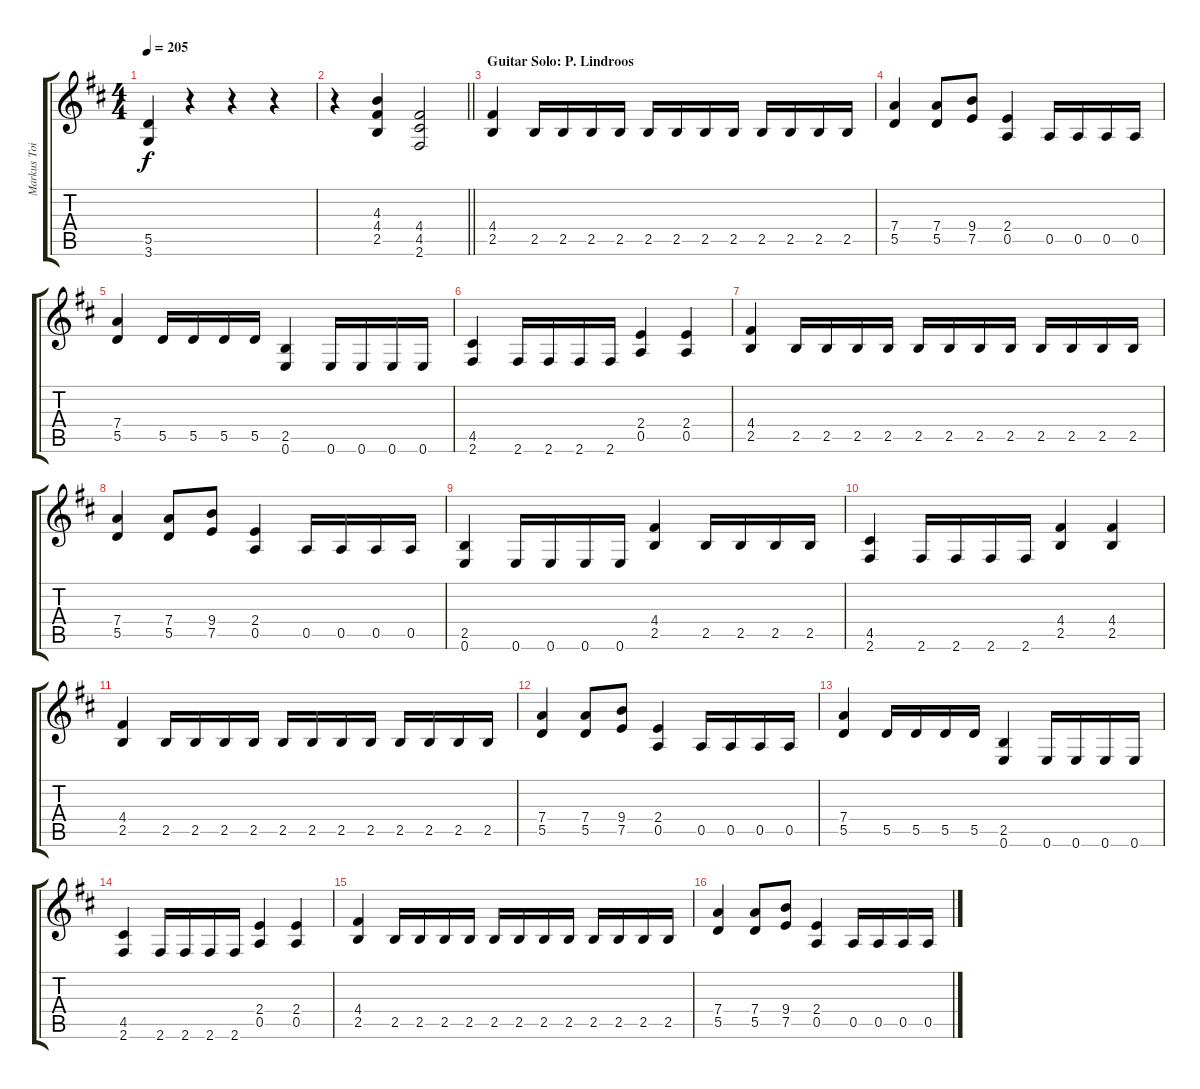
\track ("Markus Toivonen" "Markus Toi") {instrument distortionguitar}
\staff {score tabs}
\tuning (E4 B3 G3 D3 A2 E2) {hide}
\ts (4 4)
\tempo 205
\clef g2
\ks bminor
(5.5 3.6).4{dy f} r.4 r.4 r.4 |
\barLineRight lightlight
r.4 (4.3 4.4 2.5).4 (4.4 4.5 2.6).2 |
\section ("" "Guitar Solo: P. Lindroos")
(4.4 2.5).4 2.5.16 2.5.16 2.5.16 2.5.16 2.5.16 2.5.16 2.5.16 2.5.16 2.5.16 2.5.16 2.5.16 2.5.16 |
(7.4 5.5).4 (7.4 5.5).8 (9.4 7.5).8 (2.4 0.5).4 0.5.16 0.5.16 0.5.16 0.5.16 |
(7.4 5.5).4 5.5.16 5.5.16 5.5.16 5.5.16 (2.5 0.6).4 0.6.16 0.6.16 0.6.16 0.6.16 |
(4.5 2.6).4 2.6.16 2.6.16 2.6.16 2.6.16 (2.4 0.5).4 (2.4 0.5).4 |
(4.4 2.5).4 2.5.16 2.5.16 2.5.16 2.5.16 2.5.16 2.5.16 2.5.16 2.5.16 2.5.16 2.5.16 2.5.16 2.5.16 |
(7.4 5.5).4 (7.4 5.5).8 (9.4 7.5).8 (2.4 0.5).4 0.5.16 0.5.16 0.5.16 0.5.16 |
(2.5 0.6).4 0.6.16 0.6.16 0.6.16 0.6.16 (4.4 2.5).4 2.5.16 2.5.16 2.5.16 2.5.16 |
(4.5 2.6).4 2.6.16 2.6.16 2.6.16 2.6.16 (4.4 2.5).4 (4.4 2.5).4 |
(4.4 2.5).4 2.5.16 2.5.16 2.5.16 2.5.16 2.5.16 2.5.16 2.5.16 2.5.16 2.5.16 2.5.16 2.5.16 2.5.16 |
(7.4 5.5).4 (7.4 5.5).8 (9.4 7.5).8 (2.4 0.5).4 0.5.16 0.5.16 0.5.16 0.5.16 |
(7.4 5.5).4 5.5.16 5.5.16 5.5.16 5.5.16 (2.5 0.6).4 0.6.16 0.6.16 0.6.16 0.6.16 |
(4.5 2.6).4 2.6.16 2.6.16 2.6.16 2.6.16 (2.4 0.5).4 (2.4 0.5).4 |
(4.4 2.5).4 2.5.16 2.5.16 2.5.16 2.5.16 2.5.16 2.5.16 2.5.16 2.5.16 2.5.16 2.5.16 2.5.16 2.5.16 |
(7.4 5.5).4 (7.4 5.5).8 (9.4 7.5).8 (2.4 0.5).4 0.5.16 0.5.16 0.5.16 0.5.16
